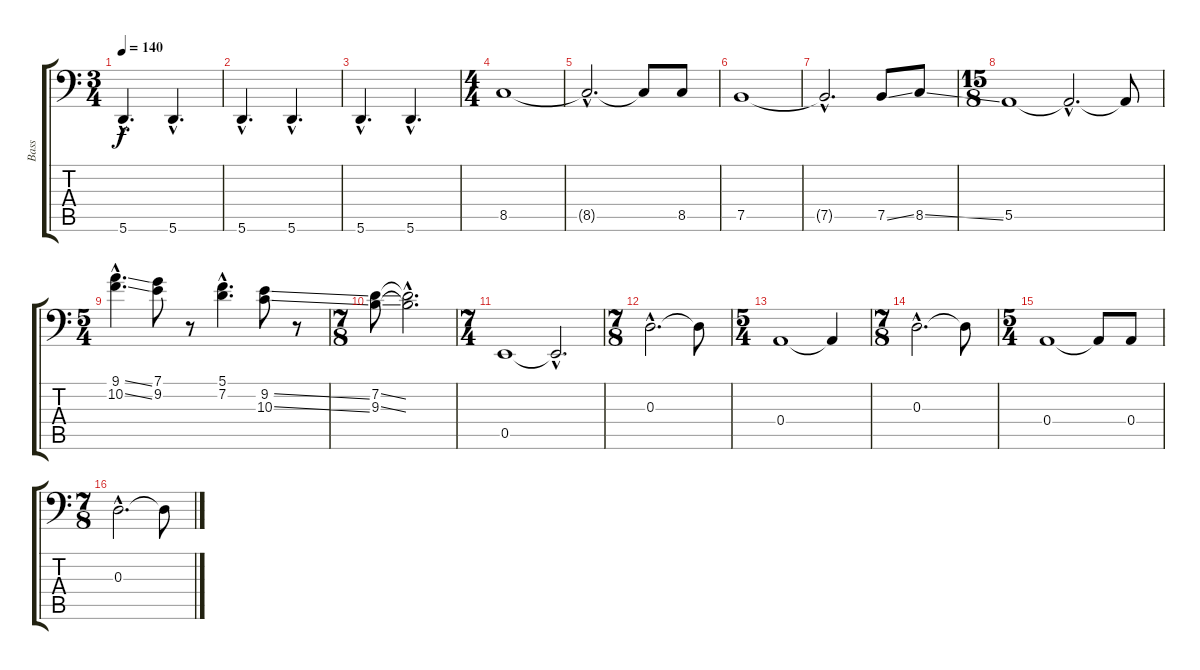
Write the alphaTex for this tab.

\track ("Bass" "Bass") {instrument fretlessbass}
\staff {score tabs}
\tuning (C3 G2 D2 A1 E1 A0) {hide}
\ts (3 4)
\tempo 140
\clef f4
\ks c
5.6{hac}.4{d dy f} 5.6{hac}.4{d} |
5.6{hac}.4{d} 5.6{hac}.4{d} |
5.6{hac}.4{d} 5.6{hac}.4{d} |
\ts (4 4)
8.5.1 |
8.5{hac t}.2{d} 8.5{t}.8 8.5.8 |
7.5.1 |
7.5{hac t}.2{d} 7.5{ss}.8 8.5{ss}.8 |
\ts (15 8)
5.5.1 5.5{hac t}.2{d} 5.5{t}.8 |
\ts (5 4)
(9.1{ss hac} 10.2{ss hac}).4{d} (7.1 9.2).8 r.8 (5.1{hac} 7.2{hac}).4{d} (9.2{ss} 10.3{ss}).8 r.8 |
\ts (7 8)
(7.2{ss} 9.3{ss}).8 (7.2{hac t} 9.3{hac t}).2{d} |
\ts (7 4)
0.5.1 0.5{hac t}.2{d} |
\ts (7 8)
0.3{hac}.2{d} 0.3{t}.8 |
\ts (5 4)
0.4.1 0.4{t}.4 |
\ts (7 8)
0.3{hac}.2{d} 0.3{t}.8 |
\ts (5 4)
0.4.1 0.4{t}.8 0.4.8 |
\ts (7 8)
0.3{hac}.2{d} 0.3{t}.8
